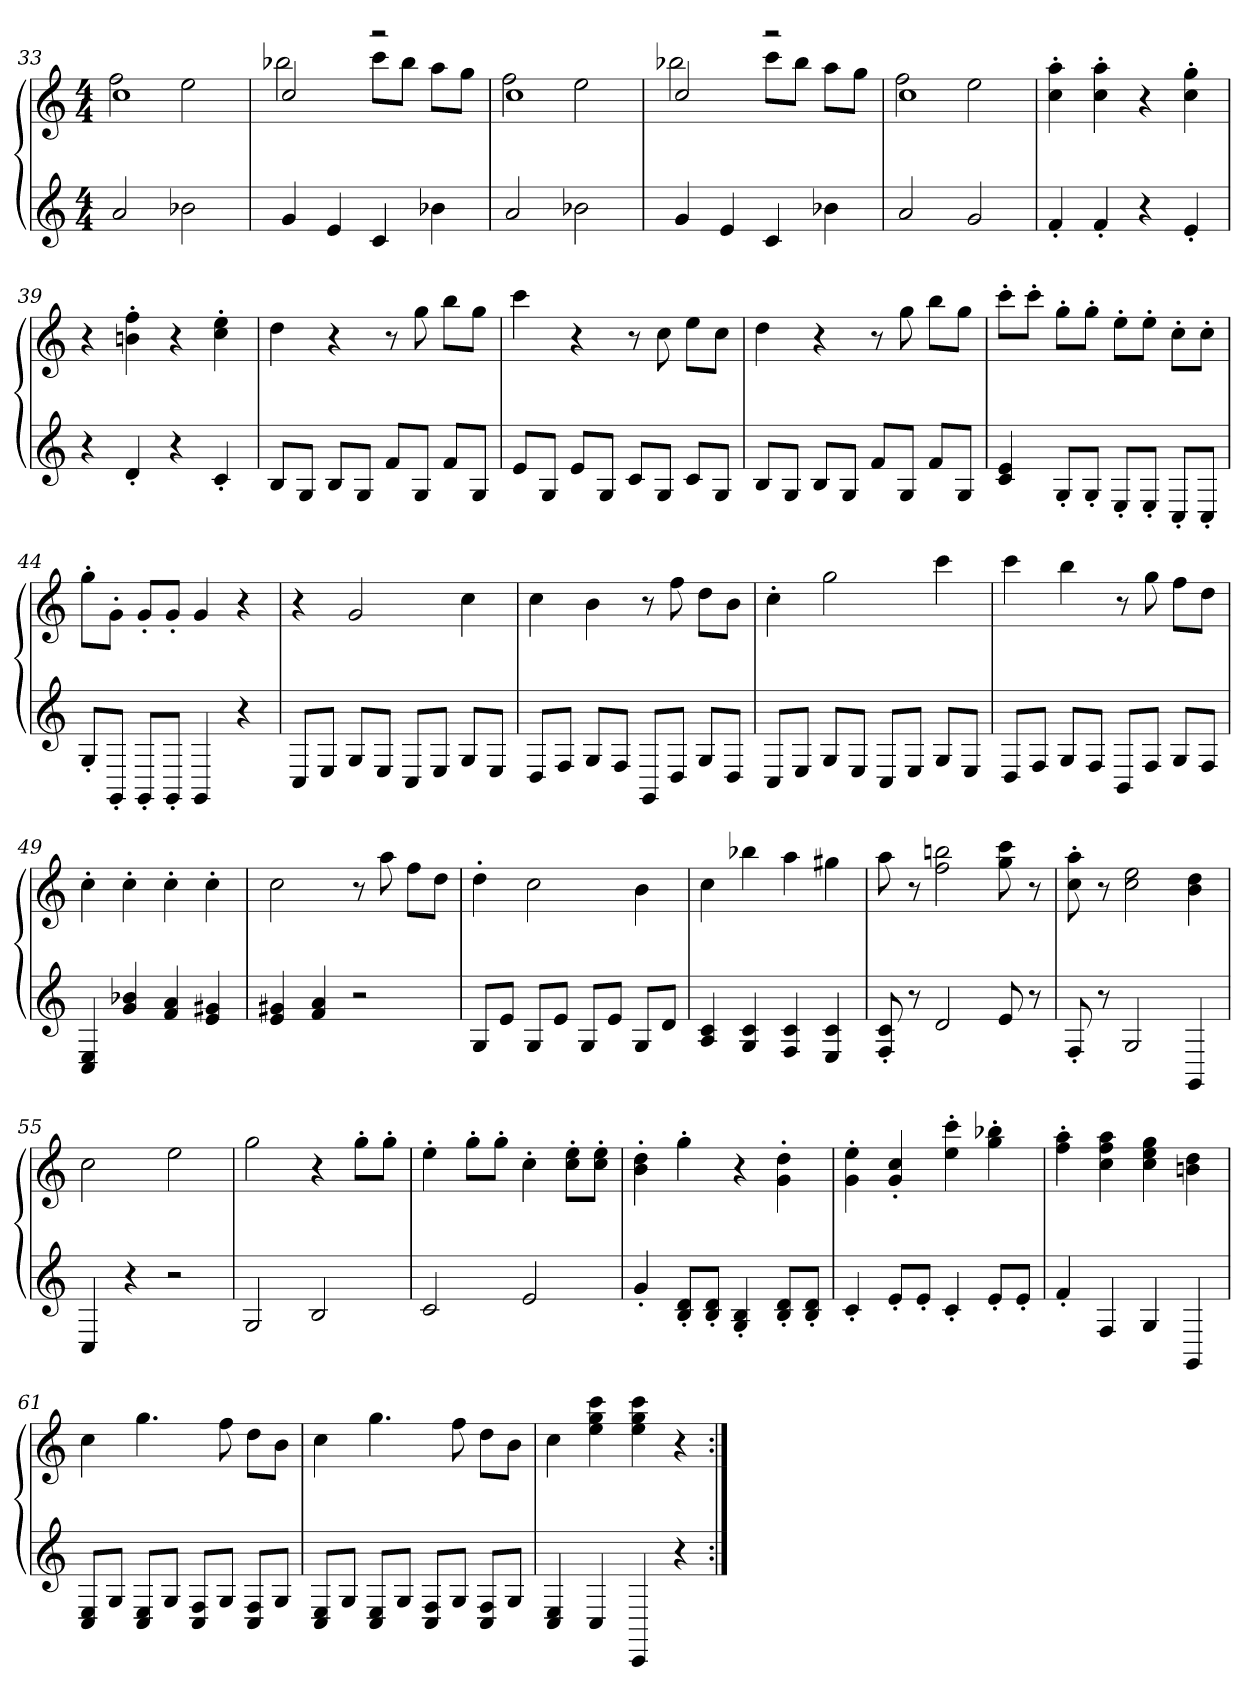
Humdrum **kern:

**kern	**kern
*part1	*part1
*staff2	*staff1
*k[]	*k[]
*C:	*C:
*M4/4	*M4/4
=33	=33
*	*^
2a	1cc	2ff
2b-X	.	2ee
=34	=34	=34
4g	2cc	2bb-X
4e	.	.
4c	2r	8cccL
.	.	8bb-J
4b-X	.	8aaL
.	.	8ggJ
=35	=35	=35
2a	1cc	2ff
2b-X	.	2ee
=36	=36	=36
4g	2cc	2bb-X
4e	.	.
4c	2r	8cccL
.	.	8bb-J
4b-X	.	8aaL
.	.	8ggJ
=37	=37	=37
2a	1cc	2ff
2g	.	2ee
*	*v	*v
=38	=38
4f'	4cc' 4aa'
4f'	4cc' 4aa'
4r	4r
4e'	4cc' 4gg'
=39	=39
4r	4r
4d'	4bn' 4ff'
4r	4r
4c'	4cc' 4ee'
=40	=40
8BL	4dd
8GJ	.
8BL	4r
8GJ	.
8fL	8r
8GJ	8gg
8fL	8bbL
8GJ	8ggJ
=41	=41
8eL	4ccc
8GJ	.
8eL	4r
8GJ	.
8cL	8r
8GJ	8cc
8cL	8eeL
8GJ	8ccJ
=42	=42
8BL	4dd
8GJ	.
8BL	4r
8GJ	.
8fL	8r
8GJ	8gg
8fL	8bbL
8GJ	8ggJ
=43	=43
4c 4e	8ccc'L
.	8ccc'J
8G'L	8gg'L
8G'J	8gg'J
8E'L	8ee'L
8E'J	8ee'J
8C'L	8cc'L
8C'J	8cc'J
=44	=44
8G'L	8gg'L
8GG'J	8g'J
8GG'L	8g'L
8GG'J	8g'J
4GG	4g
4r	4r
=45	=45
8CL	4r
8EJ	.
8GL	2g
8EJ	.
8CL	.
8EJ	.
8GL	4cc
8EJ	.
=46	=46
8DL	4cc
8FJ	.
8GL	4b
8FJ	.
8GGL	8r
8DJ	8ff
8GL	8ddL
8DJ	8bJ
=47	=47
8CL	4cc'
8EJ	.
8GL	2gg
8EJ	.
8CL	.
8EJ	.
8GL	4ccc
8EJ	.
=48	=48
8DL	4ccc
8FJ	.
8GL	4bb
8FJ	.
8BBL	8r
8FJ	8gg
8GL	8ffL
8FJ	8ddJ
=49	=49
4C 4E	4cc'
4g 4b-X	4cc'
4f 4a	4cc'
4e 4g#X	4cc'
=50	=50
4e 4g#X	2cc
4f 4a	.
2r	8r
.	8aa
.	8ffL
.	8ddJ
=51	=51
8GL	4dd'
8eJ	.
8GL	2cc
8eJ	.
8GL	.
8eJ	.
8GL	4b
8dJ	.
=52	=52
4A 4c	4cc
4G 4c	4bb-X
4F 4c	4aa
4E 4c	4gg#X
=53	=53
8F' 8c'	8aa
8r	8r
2d	2ff 2bbn
8e	8gg 8ccc
8r	8r
=54	=54
8F'	8cc' 8aa'
8r	8r
2G	2cc 2ee
4GG	4b 4dd
=55	=55
4C	2cc
4r	.
2r	2ee
=56	=56
2G	2gg
2B	4r
.	8gg'L
.	8gg'J
=57	=57
2c	4ee'
.	8gg'L
.	8gg'J
2e	4cc'
.	8cc' 8ee'L
.	8cc' 8ee'J
=58	=58
4g'	4b' 4dd'
8B' 8d'L	4gg'
8B' 8d'J	.
4G' 4B'	4r
8B' 8d'L	4g' 4dd'
8B' 8d'J	.
=59	=59
4c'	4g' 4ee'
8e'L	4g' 4cc'
8e'J	.
4c'	4ee' 4ccc'
8e'L	4gg' 4bb-X'
8e'J	.
=60	=60
4f'	4ff' 4aa'
4F	4cc 4ff 4aa
4G	4cc 4ee 4gg
4GG	4bn 4dd
=61	=61
8C 8EL	4cc
8GJ	.
8C 8EL	4.gg
8GJ	.
8C 8FL	.
8GJ	8ff
8C 8FL	8ddL
8GJ	8bJ
=62	=62
8C 8EL	4cc
8GJ	.
8C 8EL	4.gg
8GJ	.
8C 8FL	.
8GJ	8ff
8C 8FL	8ddL
8GJ	8bJ
=63	=63
4C 4E	4cc
4C	4ee 4gg 4ccc
4CC	4ee 4gg 4ccc
4r	4r
=:|!	=:|!
*-	*-
